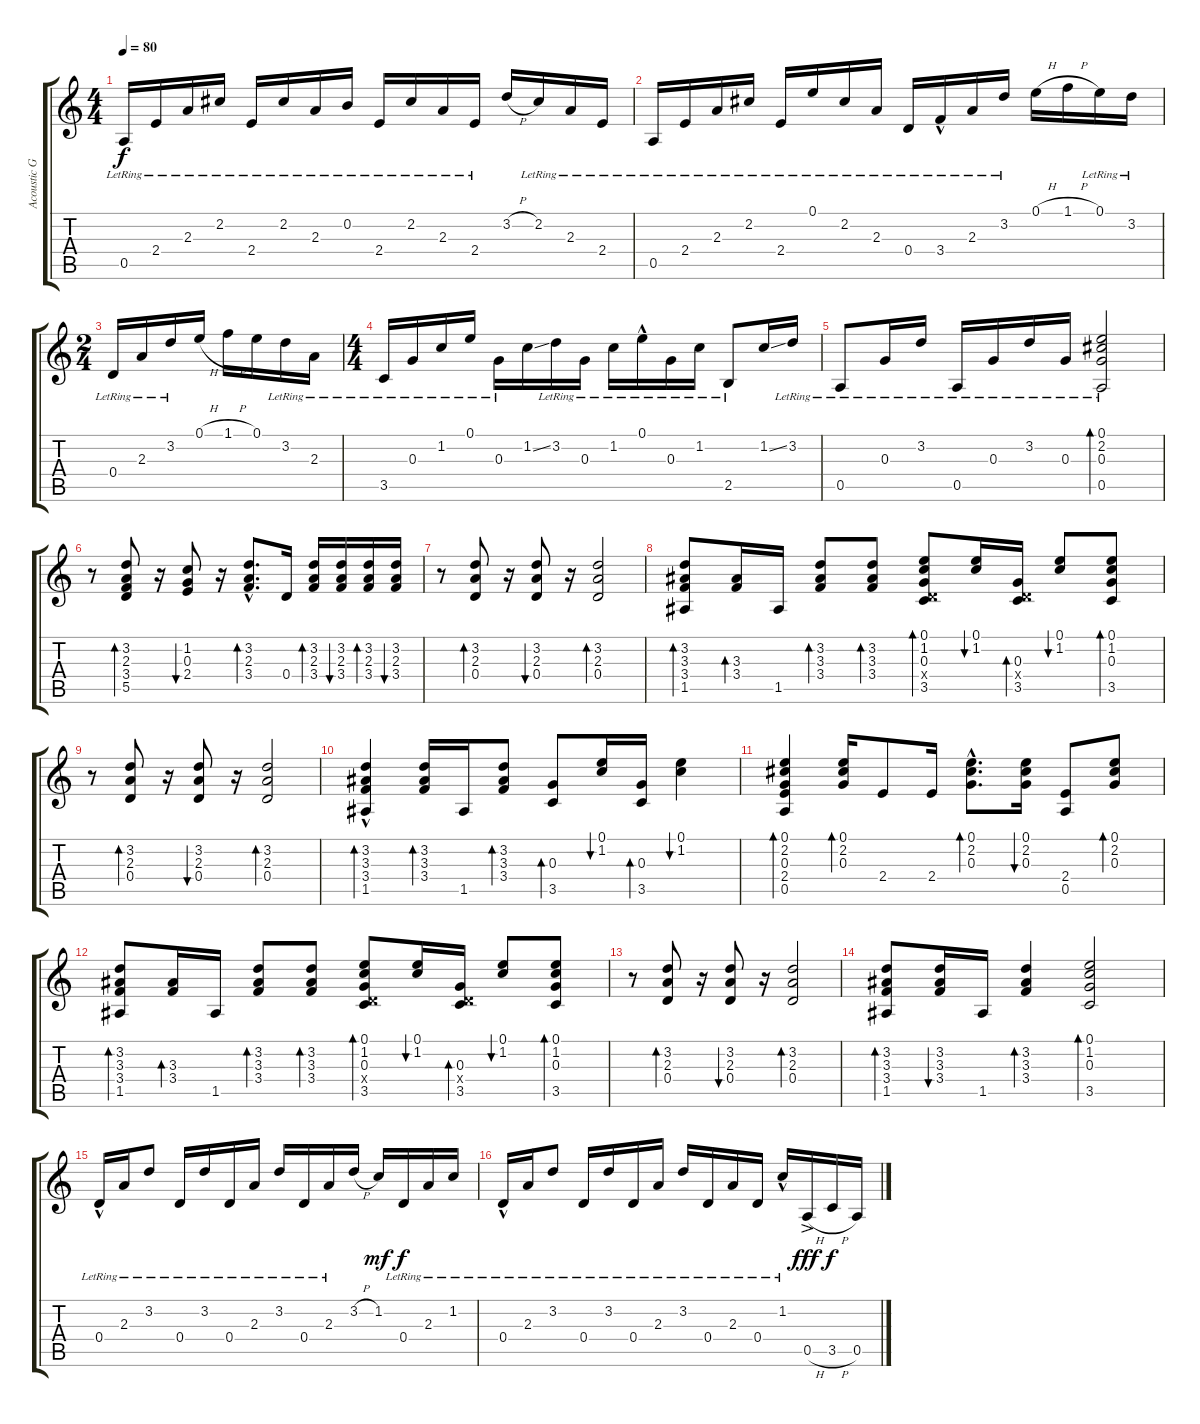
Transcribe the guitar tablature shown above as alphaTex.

\track ("Acoustic Guitar (2)" "Acoustic G") {instrument acousticguitarsteel}
\staff {score tabs}
\tuning (E4 B3 G3 D3 A2 E2) {hide}
\ts (4 4)
\tempo 80
\clef g2
\ks c
0.5{lr}.16{dy f} 2.4{lr}.16 2.3{lr}.16 2.2{lr}.16 2.4{lr}.16 2.2{lr}.16 2.3{lr}.16 0.2{lr}.16 2.4{lr}.16 2.2{lr}.16 2.3{lr}.16 2.4{lr}.16 3.2{h}.16 2.2{lr}.16 2.3{lr}.16 2.4{lr}.16 |
0.5{lr}.16 2.4{lr}.16 2.3{lr}.16 2.2{lr}.16 2.4{lr}.16 0.1{lr}.16 2.2{lr}.16 2.3{lr}.16 0.4{lr}.16 3.4{hac lr}.16 2.3{lr}.16 3.2{lr}.16 0.1{h}.16 1.1{h}.16 0.1{lr}.16 3.2{lr}.16 |
\ts (2 4)
0.4{lr}.16 2.3{lr}.16 3.2{lr}.16 0.1{h}.16 1.1{h}.16 0.1.16 3.2{lr}.16 2.3{lr}.16 |
\ts (4 4)
3.5{lr}.16 0.3{lr}.16 1.2{lr}.16 0.1{lr}.16 0.3{lr}.16 1.2{ss}.16 3.2{lr}.16 0.3{lr}.16 1.2{lr}.16 0.1{hac lr}.16 0.3{lr}.16 1.2{lr}.16 2.5{lr}.8 1.2{ss}.16 3.2{lr}.16 |
0.5{lr}.8 0.3{lr}.16 3.2{lr}.16 0.5{lr}.16 0.3{lr}.16 3.2{lr}.16 0.3{lr}.16 (0.1{lr} 2.2{lr} 0.3{lr} 0.5{lr}).2{bd 60} |
r.8 (3.2 2.3 3.4 5.5).8{bd 30} r.16 (1.2 0.3 2.4).8{bu 30} r.16 (3.2{hac} 2.3{hac} 3.4{hac}).8{d bd 30} 0.4.16 (3.2 2.3 3.4).16{bd 30} (3.2 2.3 3.4).16{bu 30} (3.2 2.3 3.4).16{bd 30} (3.2 2.3 3.4).16{bu 30} |
r.8 (3.2 2.3 0.4).8{bd 30} r.16 (3.2 2.3 0.4).8{bu 30} r.16 (3.2 2.3 0.4).2{bd 30} |
(3.2 3.3 3.4 1.5).8{bd 30} (3.3 3.4).16{bd 30} 1.5.16 (3.2 3.3 3.4).8{bd 30} (3.2 3.3 3.4).8{bd 30} (0.1 1.2 0.3 0.4{x} 3.5).8{bd 30} (0.1 1.2).16{bu 30} (0.3 0.4{x} 3.5).16{bd 30} (0.1 1.2).8{bu 30} (0.1 1.2 0.3 3.5).8{bd 30} |
r.8 (3.2 2.3 0.4).8{bd 30} r.16 (3.2 2.3 0.4).8{bu 30} r.16 (3.2 2.3 0.4).2{bd 30} |
(3.2{hac} 3.3{hac} 3.4{hac} 1.5).4{bd 30} (3.2 3.3 3.4).16{bd 30} 1.5.16 (3.2 3.3 3.4).8{bd 30} (0.3 3.5).8{bd 30} (0.1 1.2).16{bu 30} (0.3 3.5).16{bd 30} (0.1 1.2).4{bu 30} |
(0.1 2.2 0.3 2.4 0.5).4{bd 30} (0.1 2.2 0.3).16{bd 30} 2.4.8 2.4.16 (0.1{hac} 2.2{hac} 0.3{hac}).8{d bd 30} (0.1 2.2 0.3).16{bu 30} (2.4 0.5).8 (0.1 2.2 0.3).8{bd 30} |
(3.2 3.3 3.4 1.5).8{bd 30} (3.3 3.4).16{bd 30} 1.5.16 (3.2 3.3 3.4).8{bd 30} (3.2 3.3 3.4).8{bd 30} (0.1 1.2 0.3 0.4{x} 3.5).8{bd 30} (0.1 1.2).16{bu 30} (0.3 0.4{x} 3.5).16{bd 30} (0.1 1.2).8{bu 30} (0.1 1.2 0.3 3.5).8{bd 30} |
r.8 (3.2 2.3 0.4).8{bd 30} r.16 (3.2 2.3 0.4).8{bu 30} r.16 (3.2 2.3 0.4).2{bd 30} |
(3.2 3.3 3.4 1.5).8{bd 30} (3.2 3.3 3.4).16{bu 30} 1.5.16 (3.2 3.3 3.4).4{bd 30} (0.1 1.2 0.3 3.5).2{bd 30} |
0.4{hac lr}.16 2.3{lr}.16 3.2{lr}.8 0.4{lr}.16 3.2{lr}.16 0.4{lr}.16 2.3{lr}.16 3.2{lr}.16 0.4{lr}.16 2.3{lr}.16 3.2{h}.16 1.2.16{dy mf} 0.4{lr}.16{dy f} 2.3{lr}.16 1.2{lr}.16 |
0.4{hac lr}.16 2.3{lr}.16 3.2{lr}.8 0.4{lr}.16 3.2{lr}.16 0.4{lr}.16 2.3{lr}.16 3.2{lr}.16 0.4{lr}.16 2.3{lr}.16 0.4{lr}.16 1.2{hac lr}.16 0.5{h ac}.16{dy fff} 3.5{h}.16{dy f} 0.5.16
